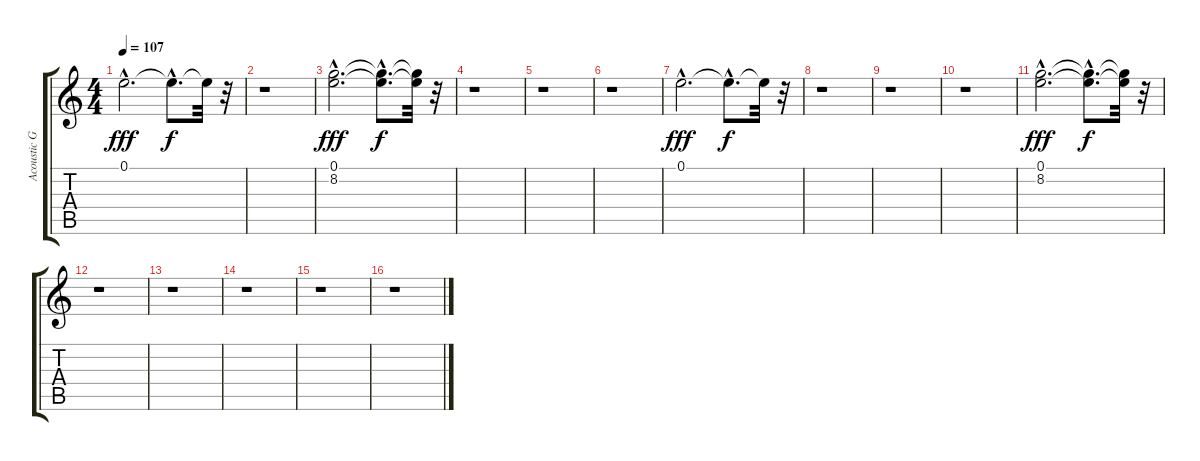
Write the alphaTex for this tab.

\track ("Acoustic Guitar" "Acoustic G") {instrument acousticguitarsteel}
\staff {score tabs}
\tuning (E4 B3 G3 D3 A2 E2) {hide}
\ts (4 4)
\tempo 107
\clef g2
\ks c
0.1{hac}.2{d dy fff} 0.1{hac t}.8{d dy f} 0.1{t}.32 r.32 |
r.1 |
(0.1{hac} 8.2{hac}).2{d dy fff} (0.1{hac t} 8.2{hac t}).8{d dy f} (0.1{t} 8.2{t}).32 r.32 |
r.1 |
r.1 |
r.1 |
0.1{hac}.2{d dy fff} 0.1{hac t}.8{d dy f} 0.1{t}.32 r.32 |
r.1 |
r.1 |
r.1 |
(0.1{hac} 8.2{hac}).2{d dy fff} (0.1{hac t} 8.2{hac t}).8{d dy f} (0.1{t} 8.2{t}).32 r.32 |
r.1 |
r.1 |
r.1 |
r.1 |
r.1
